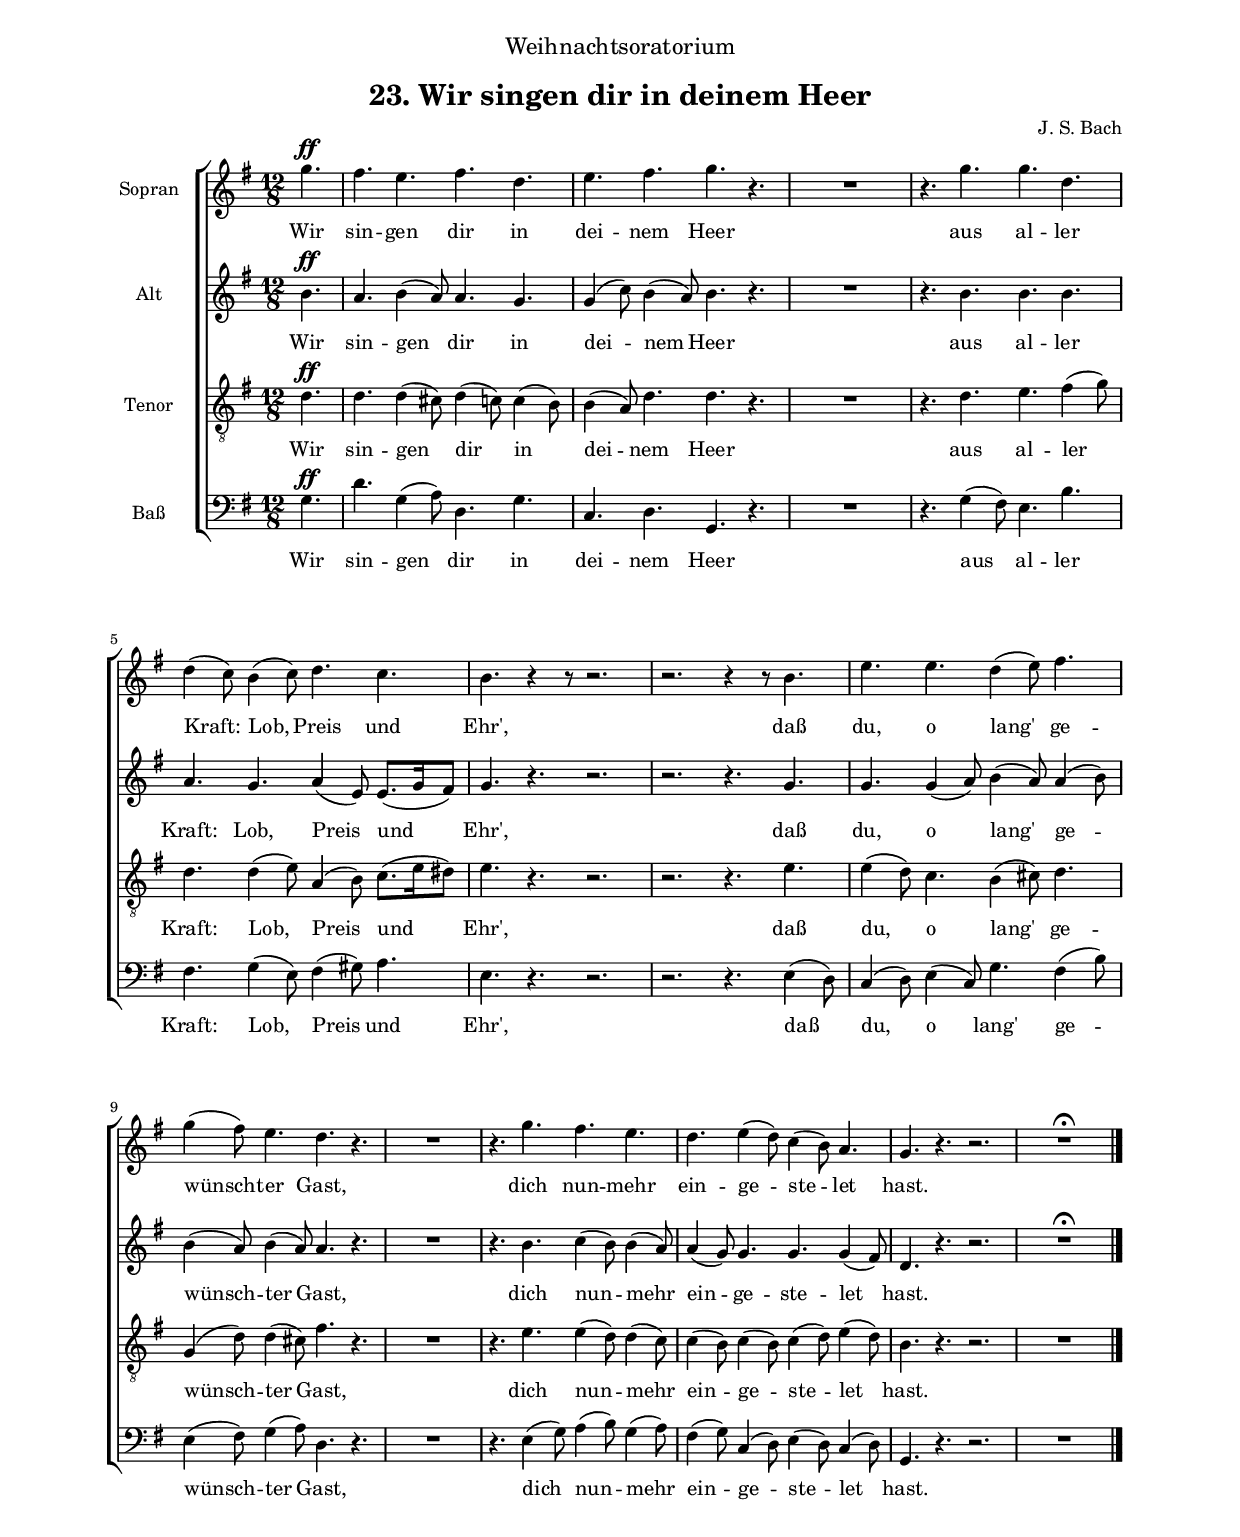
\header
{
  dedication=\markup { \fontsize #2 "Weihnachtsoratorium"}
  title=\markup {\vspace #2 "23. Wir singen dir in deinem Heer"}
  composer="J. S. Bach"
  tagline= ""
}

\version "2.18.0"
\include "deutsch.ly"
#(set-global-staff-size 16)
% #(set-default-paper-size "letter")
#(ly:set-option 'point-and-click #f)

	
global = {
	\key g \major
	\time 12/8 \skip 4.*57 \bar "|."
	}


\paper
	{
	top-margin = 2 \cm
	bottom-margin = 2 \cm
	left-margin = 2 \cm
	line-width = 17 \cm
	ragged-bottom = ##f
	ragged-last-bottom = ##t
	print-page-number = ##f
	system-system-spacing = #'((basic-distance . 20) (minimum-distance . 14) (padding . 8) (strechability . 50))
%	systems-per-page = 3
%	min-systems-per-page = 3
	}



cantus =  \relative c''
	{
	\partial 4. g'4.^\ff
	fis4. e fis d
	e4. fis g r4.
	R1.
	r4. g4. g d
%5
	d4( c8) h4( c8) d4. c |
	h4. r4 r8 r2.
	r2. r4 r8 h4.
	e4. e d4( e8) fis4.
	g4( fis8) e4. d r4.
%10
	R1. |
	r4. g4. fis e
	d4. e4( d8) c4( h8) a4.
	g4. r4. r2.
	R1.^\fermata
	}


altus =  \relative c'
        {
	\partial 4. h'4.^\ff
	a4. h4( a8) a4. g
	g4( c8) h4( a8) h4. r4.
	R1.
	r4. h4. h h |
%5
	a4. g a4( e8) e8.( g16 fis8)
	g4. r r2.
	r2. r4. g
	g4. g4( a8) h4( a8) a4( h8)
	h4( a8) h4( a8) a4. r |
%10
	R1.
	r4. h4. c4( h8) h4( a8)
	a4( g8) g4. g g4( fis8)
	d4. r r2.
	R1.\fermata
	}


tenor =  \relative c'
	{
	\partial 4. d4.^\ff
	d4. d4( cis8) d4( c8) c4( h8)
	h4( a8) d4. d r
	R1.
	r4. d e fis4( g8)
%5
	d4. d4( e8) a,4( h8) c8.( e16 dis8) |
	e4. r r2.
	r2. r4. e
	e4( d8) c4. h4( cis8) d4.
	g,4( d'8) d4( cis8) fis4. r
%10
	R1. |
	r4. e e4( d8) d4( c8)
	c4( h8) c4( h8) c4( d8) e4( d8)
	h4. r r2.
	R1.
	}


bassus  =  \relative c
	{
	\partial 4. g'4.^\ff
	d'4. g,4( a8) d,4. g
	c,4. d g, r
	R1.
	r4. g'4( fis8) e4. h'
%5
	fis4. g4( e8) fis4( gis8) a4. |
	e4. r r2.
	r2. r4. e4( d8)
	c4( d8) e4( c8) g'4. fis4( h8)
	e,4( fis8) g4( a8) d,4. r
%10
	R1. |
	r4. e4( g8) a4( h8) g4( a8)
	fis4( g8) c,4( d8) e4( d8) c4( d8)
	g,4. r r2.
	R1.
%15
	}

Choraltext = \lyricmode {
	Wir sin -- gen dir in dei -- nem Heer
	aus al -- ler Kraft: Lob, Preis und Ehr',
	daß du, o lang' ge -- wünsch -- ter Gast,
	dich nun -- mehr ein -- ge -- ste -- let hast.
	}



\score
{  
  % \transpose {
	\new ChoirStaff \with { \override StaffGrouper.staff-staff-spacing.basic-distance = #12 }
	<<

	\new Staff << \global
	\new Voice="v1" {
		\set Staff.instrumentName= "Sopran"
		\clef "treble"
		\cantus }
	\new Lyrics \lyricsto "v1" {\Choraltext }
	>>


	\new Staff << \global
	\new Voice="v2" {
		\set Staff.instrumentName= "Alt"
		\clef "treble" 
		\altus}
	\new Lyrics \lyricsto "v2" {\Choraltext }
	>>


	\new Staff << \global
	\new Voice="v3" {
		\set Staff.instrumentName= "Tenor"
		\clef "G_8"
		\tenor }
	\new Lyrics \lyricsto "v3" {\Choraltext }
	>>


	\new Staff << \global
	\new Voice="v4" {
		\set Staff.instrumentName= "Baß"
		\clef "bass" 
		\bassus }
	\new Lyrics \lyricsto "v4" {\Choraltext }
	>>

	>>
	% } % transpose

	\layout
	{
	indent = 1.5 \cm
	\context { \Lyrics \override VerticalAxisGroup.nonstaff-relatedstaff-spacing.padding = #1.5 }
	\context { \Staff \override TimeSignature.break-visibility = #end-of-line-invisible }
%	\context { \Staff \override InstrumentName.X-offset = #'-25 }
	\context { \Score \override BarNumber.padding = #2 }
	\context { \Voice \override NoteHead.style = #'baroque }
	}

	
}


% EOF